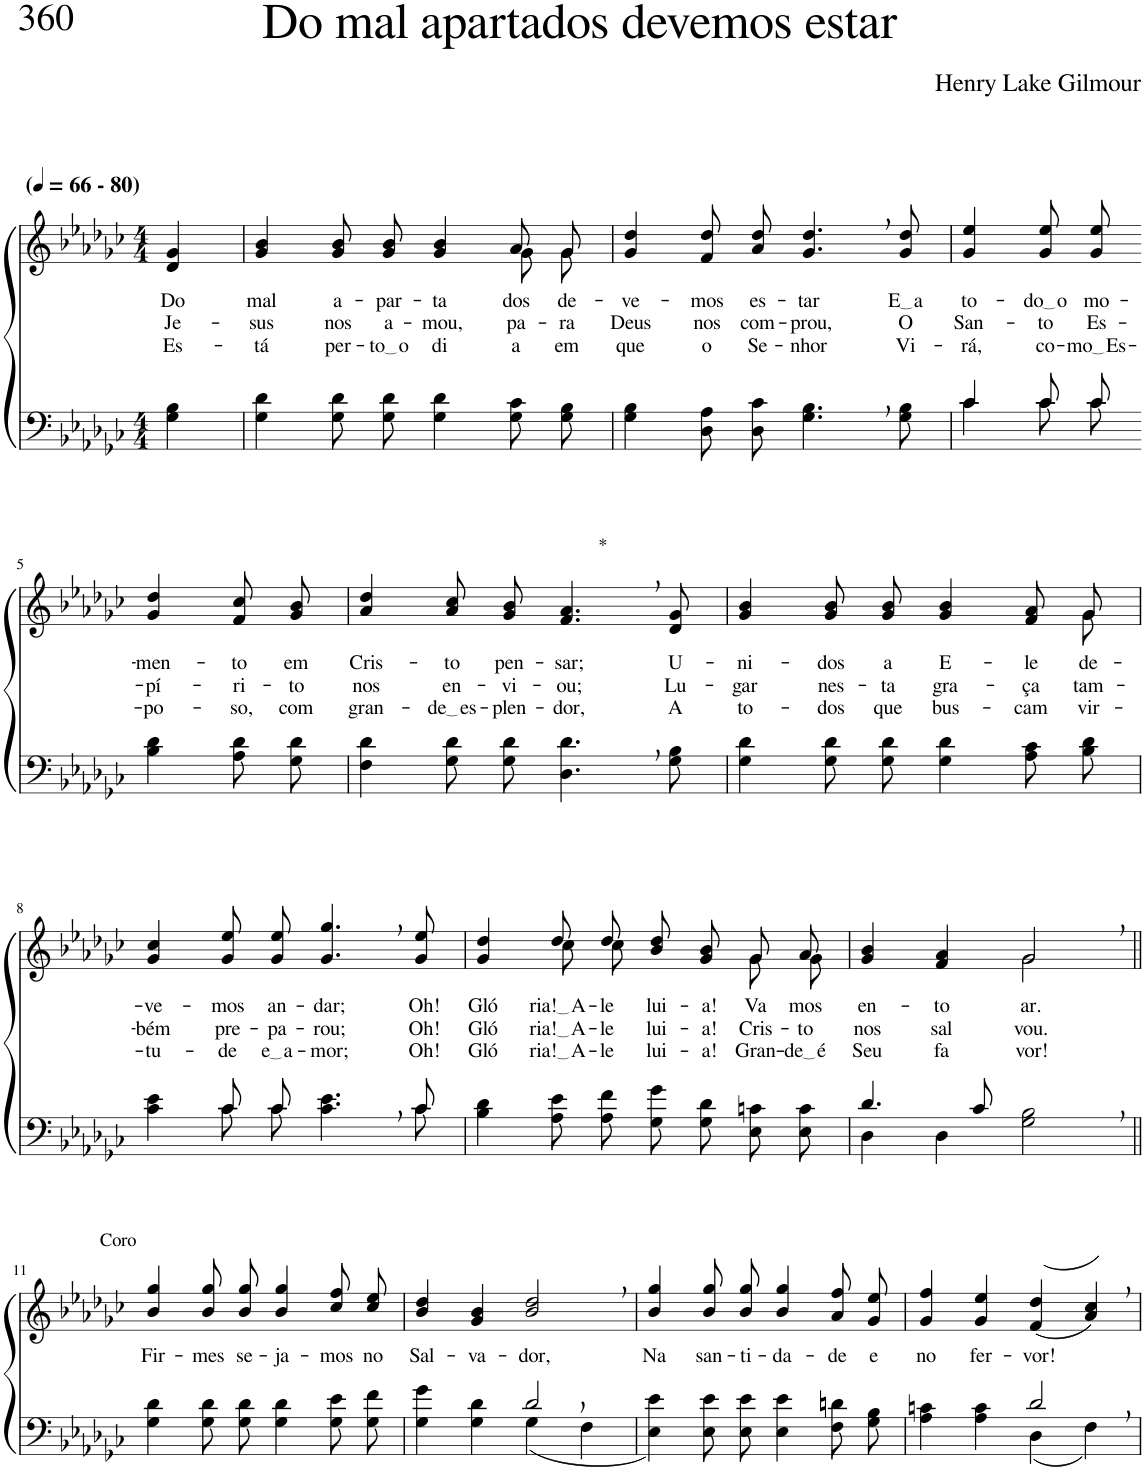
**kern	**kern	**text	**text	**text
*part2	*part1	*part1	*part1	*part1
*staff2	*staff1	*staff1	*staff1	*staff1
*I"Parte III e IV	*I"Parte I e II	*	*	*
*clefF4	*clefG2	*	*	*
*Trd2c3	*Trd2c3	*	*	*
*k[b-e-a-d-g-c-]	*k[b-e-a-d-g-c-]	*	*	*
*M4/4	*M4/4	*	*	*
*MM66	*MM66	*	*	*
=1	=1	=1	=1	=1
!	!LO:TX:a:B:t=(	!	!	!
!	!LO:TX:a:B:t=- 80)	!	!	!
!	!	!LO:LY:b	!LO:LY:b	!LO:LY:b
4G-\ 4B-\	4d-/ 4g-/	Do	Je-	Es-
=2	=2	=2	=2	=2
!	!	!LO:LY:b	!LO:LY:b	!LO:LY:b
*	*^	*	*	*
4G-\ 4d-\	4g-/ 4b-/	2.ryy	mal	-sus	-tá
!	!	!	!LO:LY:b	!LO:LY:b	!LO:LY:b
8G-\ 8d-\L	8g-/ 8b-/L	.	a-	nos	per-
!	!	!	!LO:LY:b	!LO:LY:b	!LO:LY:b
8G-\ 8d-\J	8g-/ 8b-/J	.	-par-	a-	to o
!	!	!	!LO:LY:b	!LO:LY:b	!LO:LY:b
4G-\ 4d-\	4g-/ 4b-/	.	-ta-	-mou,	di-
!	!	!	!LO:LY:b	!LO:LY:b	!LO:LY:b
8G-\ 8c-\L	8a-/L	8g-\L	-dos	pa-	-a
!	!	!	!LO:LY:b	!LO:LY:b	!LO:LY:b
8G-\ 8B-\J	8g-/J	8g-\J	de-	-ra	em
=3	=3	=3	=3	=3	=3
!	!	!	!LO:LY:b	!LO:LY:b	!LO:LY:b
*	*v	*v	*	*	*
4G-\ 4B-\	4g-/ 4dd-/	-ve-	Deus	que
!	!	!LO:LY:b	!LO:LY:b	!LO:LY:b
8D-\ 8A-\L	8f/ 8dd-/L	-mos	nos	o
!	!	!LO:LY:b	!LO:LY:b	!LO:LY:b
8D-\ 8c-\J	8a-/ 8dd-/J	es-	com-	Se-
!	!	!LO:LY:b	!LO:LY:b	!LO:LY:b
4.G-\, 4.B-\,	4.g-/, 4.dd-/,	-tar	-prou,	-nhor
!	!	!LO:LY:b	!LO:LY:b	!LO:LY:b
8G-\ 8B-\	8g-/ 8dd-/	E a	O	Vi-
=4	=4	=4	=4	=4
*^	*	*	*	*
!	!	!	!LO:LY:b	!LO:LY:b	!LO:LY:b
4c-\	4c-/	4g-/ 4ee-/	to-	San-	-rá,
!	!	!	!LO:LY:b	!LO:LY:b	!LO:LY:b
8c-\L	8c-/L	8g-\ 8ee-\L	do o	-to	co-
!	!	!	!LO:LY:b	!LO:LY:b	!LO:LY:b
8c-\J	8c-/J	8g-\ 8ee-\J	mo-	Es-	mo Es
!!LO:LB:g=z
=5-	=5-	=5-	=5-	=5-	=5-
!	!	!	!LO:LY:b	!LO:LY:b	!LO:LY:b
*v	*v	*	*	*	*
4B-\ 4d-\	4g-/ 4dd-/	-men-	-pí-	-po-
!	!	!LO:LY:b	!LO:LY:b	!LO:LY:b
8A-\ 8d-\L	8f/ 8cc-/L	-to	-ri-	-so,
!	!	!LO:LY:b	!LO:LY:b	!LO:LY:b
8G-\ 8d-\J	8g-/ 8b-/J	em	-to	com
=6	=6	=6	=6	=6
!	!	!LO:LY:b	!LO:LY:b	!LO:LY:b
4F\ 4d-\	4a-/ 4dd-/	Cris-	nos	gran-
!	!	!LO:LY:b	!LO:LY:b	!LO:LY:b
8G-\ 8d-\L	8a-/ 8cc-/L	-to	en-	de es
!	!	!LO:LY:b	!LO:LY:b	!LO:LY:b
8G-\ 8d-\J	8g-/ 8b-/J	pen-	-vi-	-plen-
!	!LO:TX:a:t=*	!	!	!
!	!	!LO:LY:b	!LO:LY:b	!LO:LY:b
4.D-\, 4.d-\,	4.f/, 4.a-/,	-sar;	-ou;	-dor,
!	!	!LO:LY:b	!LO:LY:b	!LO:LY:b
8G-\ 8B-\	8d-/ 8g-/	U-	Lu-	A
=7	=7	=7	=7	=7
!	!	!LO:LY:b	!LO:LY:b	!LO:LY:b
*	*^	*	*	*
4G-\ 4d-\	4g-/ 4b-/	2..ryy	-ni-	-gar	to-
!	!	!	!LO:LY:b	!LO:LY:b	!LO:LY:b
8G-\ 8d-\L	8g-/ 8b-/L	.	-dos	nes-	-dos
!	!	!	!LO:LY:b	!LO:LY:b	!LO:LY:b
8G-\ 8d-\J	8g-/ 8b-/J	.	a	-ta	que
!	!	!	!LO:LY:b	!LO:LY:b	!LO:LY:b
4G-\ 4d-\	4g-/ 4b-/	.	E-	gra-	bus-
!	!	!	!LO:LY:b	!LO:LY:b	!LO:LY:b
8A-\ 8c-\L	8f/ 8a-/L	.	-le	-ça	-cam
!	!	!	!LO:LY:b	!LO:LY:b	!LO:LY:b
8B-\ 8d-\J	8g-/J	8g-\	de-	tam-	vir-
!!LO:LB:g=z
=8	=8	=8	=8	=8	=8
*^	*	*	*	*	*
!	!	!	!	!LO:LY:b	!LO:LY:b	!LO:LY:b
*	*	*v	*v	*	*	*
4c-\ 4e-\	4ryy	4g-/ 4cc-/	-ve-	-bém	-tu-
!	!	!	!LO:LY:b	!LO:LY:b	!LO:LY:b
8c-\L	8c-/L	8g-\ 8ee-\L	-mos	pre-	-de
!	!	!	!LO:LY:b	!LO:LY:b	!LO:LY:b
8c-\J	8c-/J	8g-\ 8ee-\J	an-	-pa-	e a
!	!	!	!LO:LY:b	!LO:LY:b	!LO:LY:b
4.c-\, 4.e-\,	4.ryy	4.g-/, 4.gg-/,	-dar;	-rou;	-mor;
!	!	!	!LO:LY:b	!LO:LY:b	!LO:LY:b
8c-\	8c-/J	8g-/ 8ee-/	Oh!	Oh!	Oh!
=9	=9	=9	=9	=9	=9
!	!	!	!LO:LY:b	!LO:LY:b	!LO:LY:b
*v	*v	*^	*	*	*
4B-\ 4d-\	4g-/ 4dd-/	4ryy	Gló-	Gló-	Gló-
!	!	!	!LO:LY:b	!LO:LY:b	!LO:LY:b
8A-\ 8e-\L	8dd-/L	8cc-\L	ria! A	ria! A	ria! A
!	!	!	!LO:LY:b	!LO:LY:b	!LO:LY:b
8A-\ 8f\J	8dd-/J	8cc-\J	-le-	-le-	-le-
!	!	!	!LO:LY:b	!LO:LY:b	!LO:LY:b
8G-\ 8g-\L	8b-\ 8dd-\L	4ryy	-lui-	-lui-	-lui-
!	!	!	!LO:LY:b	!LO:LY:b	!LO:LY:b
8G-\ 8d-\J	8g-\ 8b-\J	.	-a!	-a!	-a!
!	!	!	!LO:LY:b	!LO:LY:b	!LO:LY:b
8E-\ 8cn\L	8g-/L	8g-\L	Va	Cris-	Gran-
!	!	!	!LO:LY:b	!LO:LY:b	!LO:LY:b
8E-\ 8c\J	8a-/J	8g-\J	mos	-to	de é
=10	=10	=10	=10	=10	=10
*^	*	*	*	*	*
!	!	!	!	!LO:LY:b	!LO:LY:b	!LO:LY:b
4.d-/	4D-\	4g-/ 4b-/	2ryy	en-	nos	Seu
!	!	!	!	!LO:LY:b	!LO:LY:b	!LO:LY:b
.	4D-\	4f/ 4a-/	.	-to-	sal-	fa-
8c-/	.	.	.	.	.	.
!	!	!	!	!LO:LY:b	!LO:LY:b	!LO:LY:b
2ryy	2G-\ 2B-\	2g-,/	2g-\	-ar.	-vou.	-vor!
!!LO:LB:g=z
=11||	=11||	=11||	=11||	=11||	=11||	=11||
!	!	!LO:TX:a:t=Coro	!	!	!	!
!	!	!	!	!LO:LY:b	!	!
*v	*v	*	*	*	*	*
*	*v	*v	*	*	*
4G-\ 4d-\	4b-/ 4gg-/	Fir-	.	.
!	!	!LO:LY:b	!	!
8G-\ 8d-\L	8b-\ 8gg-\L	-mes	.	.
!	!	!LO:LY:b	!	!
8G-\ 8d-\J	8b-\ 8gg-\J	se-	.	.
!	!	!LO:LY:b	!	!
4G-\ 4d-\	4b-/ 4gg-/	-ja-	.	.
!	!	!LO:LY:b	!	!
8G-\ 8e-\L	8cc-\ 8ff\L	-mos	.	.
!	!	!LO:LY:b	!	!
8G-\ 8f\J	8cc-\ 8ee-\J	no	.	.
=12	=12	=12	=12	=12
*^	*	*	*	*
!	!	!	!LO:LY:b	!	!
2ryy	4G-\ 4g-\	4b-/ 4dd-/	Sal-	.	.
!	!	!	!LO:LY:b	!	!
.	4G-\ 4d-\	4g-/ 4b-/	-va-	.	.
!	!	!	!LO:LY:b	!	!
2d-,/	(4G-\	2b-/, 2dd-/,	-dor,	.	.
.	4F\	.	.	.	.
=13	=13	=13	=13	=13	=13
!	!	!	!LO:LY:b	!	!
*v	*v	*	*	*	*
4E-\ 4e-\)	4b-/ 4gg-/	Na	.	.
!	!	!LO:LY:b	!	!
8E-\ 8e-\L	8b-\ 8gg-\L	san-	.	.
!	!	!LO:LY:b	!	!
8E-\ 8e-\J	8b-\ 8gg-\J	-ti-	.	.
!	!	!LO:LY:b	!	!
4E-\ 4e-\	4b-/ 4gg-/	-da-	.	.
!	!	!LO:LY:b	!	!
8F\ 8dn\L	8a-\ 8ff\L	-de	.	.
!	!	!LO:LY:b	!	!
8G-\ 8B-\J	8g-\ 8ee-\J	e	.	.
=14	=14	=14	=14	=14
*^	*	*	*	*
!	!	!	!LO:LY:b	!	!
2ryy	4A-\ 4cn\	4g-/ 4ff/	no	.	.
!	!	!	!LO:LY:b	!	!
.	4A-\ 4c\	4g-/ 4ee-/	fer-	.	.
!	!	!	!LO:LY:b	!	!
2d-,/	(4D-\	((4f/ 4dd-/	-vor!	.	.
.	4F\)	4a-/, 4cc-/,))	.	.	.
*v	*v	*	*	*	*
=	=	=	=	=
*-	*-	*-	*-	*-
